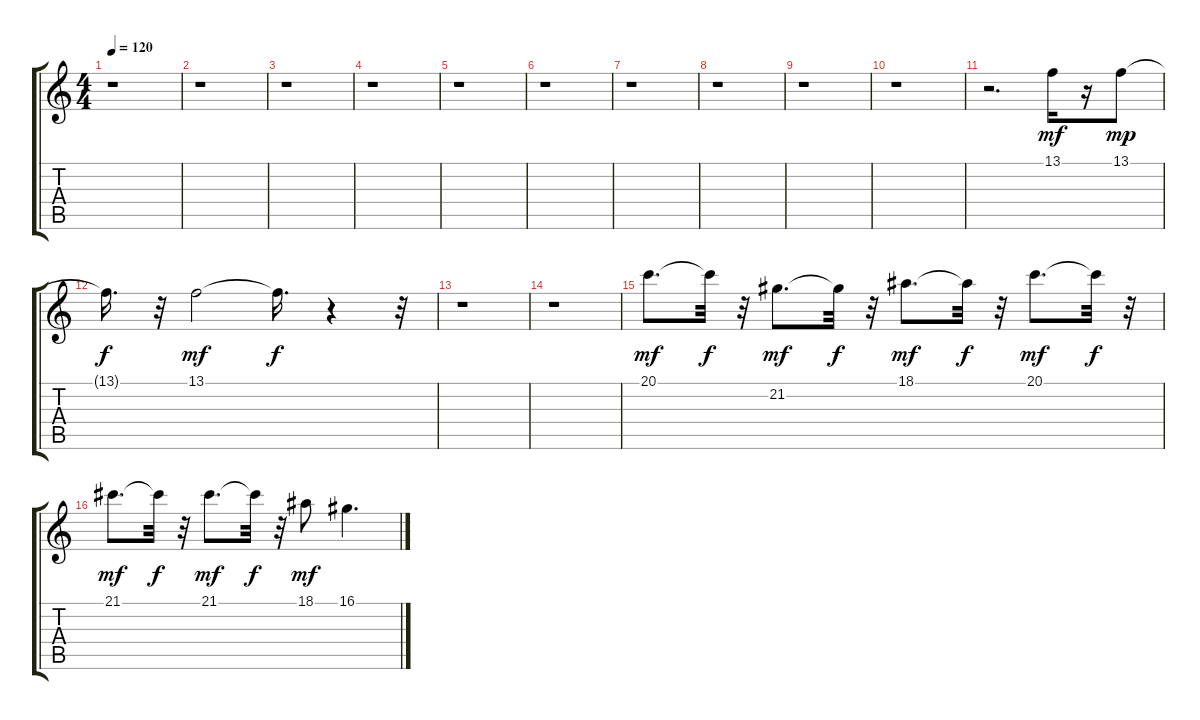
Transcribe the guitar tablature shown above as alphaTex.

\track "" {instrument voiceoohs}
\staff {score tabs}
\tuning (E4 B3 G3 D3 A2 E2) {hide}
\ts (4 4)
\tempo 120
\clef g2
\ks c
r.1{dy mf} |
r.1 |
r.1 |
r.1 |
r.1 |
r.1 |
r.1 |
r.1 |
r.1 |
r.1 |
r.2{d} 13.1.16 r.16 13.1.8{dy mp} |
13.1{t}.16{d dy f} r.32 13.1.2{dy mf} 13.1{t}.16{d dy f} r.4 r.32 |
r.1 |
r.1 |
20.1.8{d dy mf} 20.1{t}.32{dy f} r.32 21.2.8{d dy mf} 21.2{t}.32{dy f} r.32 18.1.8{d dy mf} 18.1{t}.32{dy f} r.32 20.1.8{d dy mf} 20.1{t}.32{dy f} r.32 |
21.1.8{d dy mf} 21.1{t}.32{dy f} r.32 21.1.8{d dy mf} 21.1{t}.32{dy f} r.32 18.1.8{dy mf} 16.1.4{d}
